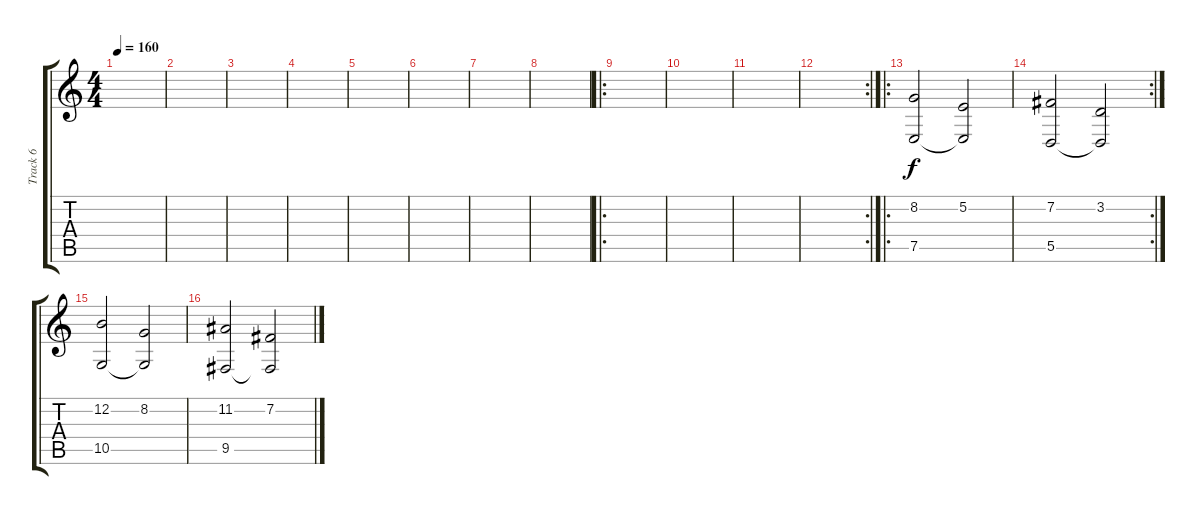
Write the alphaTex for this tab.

\track ("Track 6" "Track 6") {instrument stringensemble1}
\staff {score tabs}
\tuning (E4 B3 G3 D3 A2 E2) {hide}
\ts (4 4)
\tempo 160
\clef g2
\ks c
|
|
|
|
|
|
|
|
\ro
|
|
|
\rc 2
|
\ro
(8.2 7.5).2 (5.2 7.5{t}).2 |
\rc 2
(7.2 5.5).2 (3.2 5.5{t}).2 |
(12.2 10.5).2 (8.2 10.5{t}).2 |
(11.2 9.5).2 (7.2 9.5{t}).2
